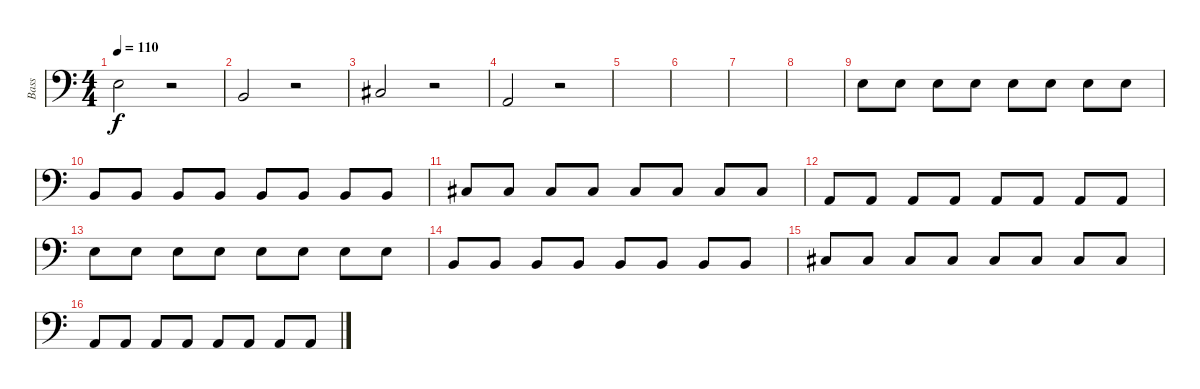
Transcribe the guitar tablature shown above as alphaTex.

\track ("Bass" "Bass") {instrument electricbasspick}
\staff {score}
\tuning (G2 D2 A1 E1) {hide}
\ts (4 4)
\tempo 110
\clef f4
\ks c
7.3.2{dy f} r.2 |
7.4.2 r.2 |
4.3.2 r.2 |
5.4.2 r.2 |
|
|
|
|
7.3.8 7.3.8 7.3.8 7.3.8 7.3.8 7.3.8 7.3.8 7.3.8 |
7.4.8 7.4.8 7.4.8 7.4.8 7.4.8 7.4.8 7.4.8 7.4.8 |
4.3.8 4.3.8 4.3.8 4.3.8 4.3.8 4.3.8 4.3.8 4.3.8 |
5.4.8 5.4.8 5.4.8 5.4.8 5.4.8 5.4.8 5.4.8 5.4.8 |
7.3.8 7.3.8 7.3.8 7.3.8 7.3.8 7.3.8 7.3.8 7.3.8 |
7.4.8 7.4.8 7.4.8 7.4.8 7.4.8 7.4.8 7.4.8 7.4.8 |
4.3.8 4.3.8 4.3.8 4.3.8 4.3.8 4.3.8 4.3.8 4.3.8 |
5.4.8 5.4.8 5.4.8 5.4.8 5.4.8 5.4.8 5.4.8 5.4.8
